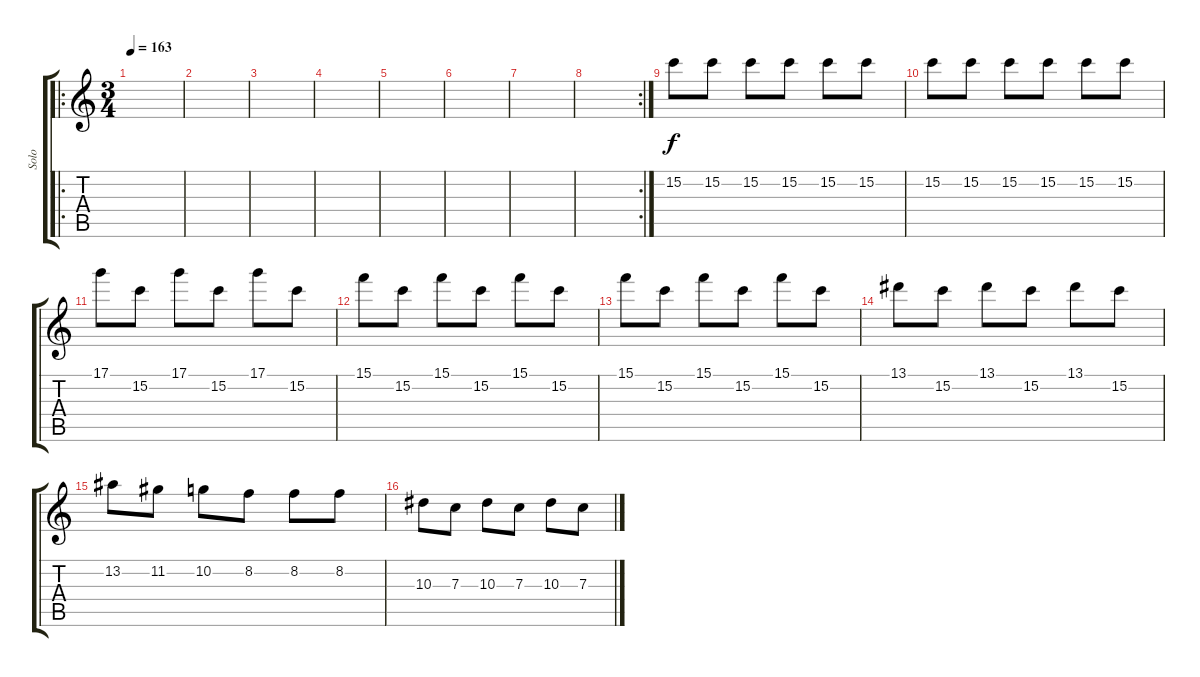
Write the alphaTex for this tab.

\track ("Solo" "Solo") {instrument distortionguitar}
\staff {score tabs}
\tuning (D4 A3 F3 C3 G2 C2) {hide}
\ro
\ts (3 4)
\tempo 163
\clef g2
\ks c
|
|
|
|
|
|
|
\rc 2
|
15.2.8 15.2.8 15.2.8 15.2.8 15.2.8 15.2.8 |
15.2.8 15.2.8 15.2.8 15.2.8 15.2.8 15.2.8 |
17.1.8 15.2.8 17.1.8 15.2.8 17.1.8 15.2.8 |
15.1.8 15.2.8 15.1.8 15.2.8 15.1.8 15.2.8 |
15.1.8 15.2.8 15.1.8 15.2.8 15.1.8 15.2.8 |
13.1.8 15.2.8 13.1.8 15.2.8 13.1.8 15.2.8 |
13.2.8 11.2.8 10.2.8 8.2.8 8.2.8 8.2.8 |
10.3.8 7.3.8 10.3.8 7.3.8 10.3.8 7.3.8
